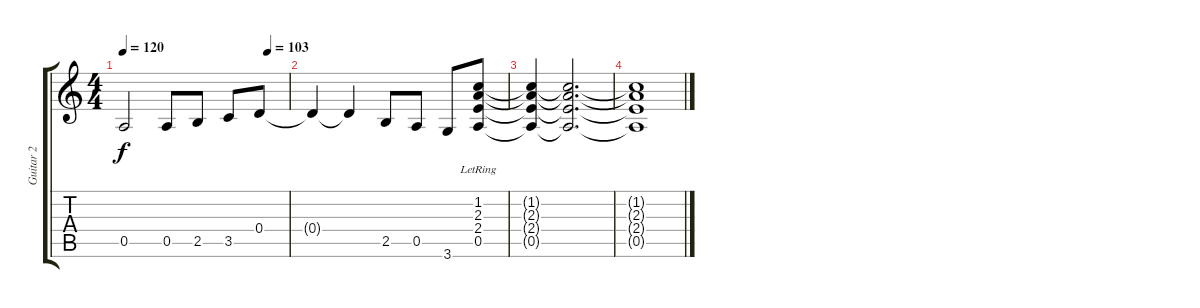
\track ("Guitar 2" "Guitar 2") {instrument overdrivenguitar}
\staff {score tabs}
\tuning (E4 B3 G3 D3 A2 E2) {hide}
\ts (4 4)
\tempo 120
\tempo (103 0.875)
\clef g2
\ks c
0.5.2{dy f} 0.5.8 2.5.8 3.5.8 0.4.8 |
0.4{t}.4 0.4{t}.4 2.5.8 0.5.8 3.6.8 (1.2 2.3 2.4 0.5{lr}).8 |
(1.2{t} 2.3{t} 2.4{t} 0.5{t}).4 (1.2{t} 2.3{t} 2.4{t} 0.5{t}).2{d} |
(1.2{t} 2.3{t} 2.4{t} 0.5{t}).1
